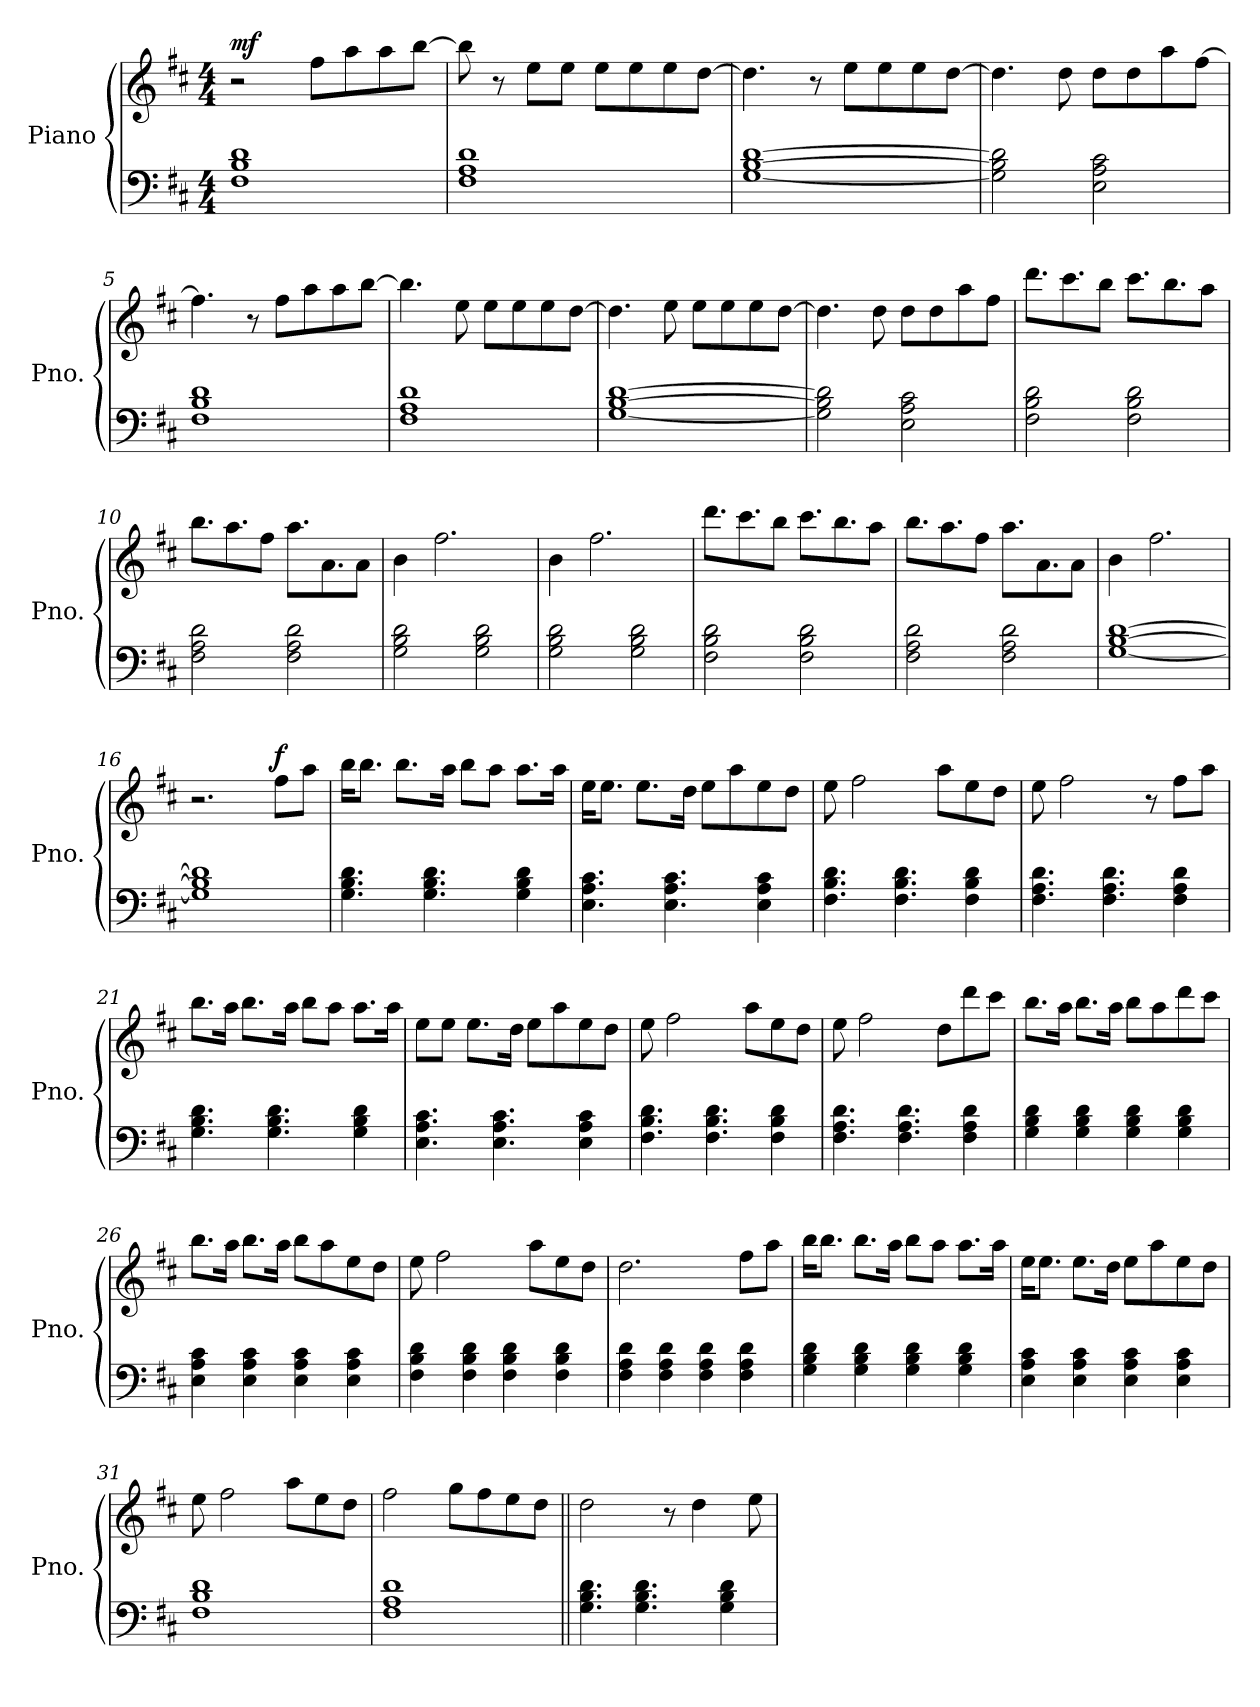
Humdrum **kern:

**kern	**kern	**dynam
*part1	*part1	*part1
*staff2	*staff1	*staff1/2
*I"Piano	*	*
*I'Pno.	*	*
*clefF4	*clefG2	*
*k[f#c#]	*k[f#c#]	*
*M4/4	*M4/4	*
=1	=1	=1
!	!	!LO:DY:a
1F# 1B 1d	2r	mf
.	8ff#\L	.
.	8aa\	.
.	8aa\	.
.	[8bb\J	.
=2	=2	=2
1F# 1A 1d	8bb\]	.
.	8r	.
.	8ee\L	.
.	8ee\J	.
.	8ee\L	.
.	8ee\	.
.	8ee\	.
.	[8dd\J	.
=3	=3	=3
[1G [1B [1d	4.dd\]	.
.	8r	.
.	8ee\L	.
.	8ee\	.
.	8ee\	.
.	[8dd\J	.
=4	=4	=4
2G\] 2B\] 2d\]	4.dd\]	.
.	8dd\	.
2E\ 2A\ 2c#\	8dd\L	.
.	8dd\	.
.	8aa\	.
.	[8ff#\J	.
=5	=5	=5
1F# 1B 1d	4.ff#\]	.
.	8r	.
.	8ff#\L	.
.	8aa\	.
.	8aa\	.
.	[8bb\J	.
!!LO:LB:g=z
=6	=6	=6
1F# 1A 1d	4.bb\]	.
.	8ee\	.
.	8ee\L	.
.	8ee\	.
.	8ee\	.
.	[8dd\J	.
=7	=7	=7
[1G [1B [1d	4.dd\]	.
.	8ee\	.
.	8ee\L	.
.	8ee\	.
.	8ee\	.
.	[8dd\J	.
=8	=8	=8
2G\] 2B\] 2d\]	4.dd\]	.
.	8dd\	.
2E\ 2A\ 2c#\	8dd\L	.
.	8dd\	.
.	8aa\	.
.	8ff#\J	.
=9	=9	=9
2F#\ 2B\ 2d\	8.ddd\L	.
.	8.ccc#\	.
.	8bb\J	.
2F#\ 2B\ 2d\	8.ccc#\L	.
.	8.bb\	.
.	8aa\J	.
=10	=10	=10
2F#\ 2A\ 2d\	8.bb\L	.
.	8.aa\	.
.	8ff#\J	.
2F#\ 2A\ 2d\	8.aa\L	.
.	8.a\	.
.	8a\J	.
!!LO:LB:g=z
=11	=11	=11
2G\ 2B\ 2d\	4b\	.
.	2.ff#\	.
2G\ 2B\ 2d\	.	.
=12	=12	=12
2G\ 2B\ 2d\	4b\	.
.	2.ff#\	.
2G\ 2B\ 2d\	.	.
=13	=13	=13
2F#\ 2B\ 2d\	8.ddd\L	.
.	8.ccc#\	.
.	8bb\J	.
2F#\ 2B\ 2d\	8.ccc#\L	.
.	8.bb\	.
.	8aa\J	.
=14	=14	=14
2F#\ 2A\ 2d\	8.bb\L	.
.	8.aa\	.
.	8ff#\J	.
2F#\ 2A\ 2d\	8.aa\L	.
.	8.a\	.
.	8a\J	.
=15	=15	=15
[1G [1B [1d	4b\	.
.	2.ff#\	.
=16	=16	=16
1G] 1B] 1d]	2.r	.
!	!	!LO:DY:a
.	8ff#\L	f
.	8aa\J	.
!!LO:LB:g=z
=17	=17	=17
4.G\ 4.B\ 4.d\	16bb\KL	.
.	8.bb\J	.
.	8.bb\L	.
4.G\ 4.B\ 4.d\	.	.
.	16aa\Jk	.
.	8bb\L	.
.	8aa\J	.
4G\ 4B\ 4d\	8.aa\L	.
.	16aa\Jk	.
=18	=18	=18
4.E\ 4.A\ 4.c#\	16ee\KL	.
.	8.ee\J	.
.	8.ee\L	.
4.E\ 4.A\ 4.c#\	.	.
.	16dd\Jk	.
.	8ee\L	.
.	8aa\	.
4E\ 4A\ 4c#\	8ee\	.
.	8dd\J	.
=19	=19	=19
4.F#\ 4.B\ 4.d\	8ee\	.
.	2ff#\	.
4.F#\ 4.B\ 4.d\	.	.
.	8aa\L	.
4F#\ 4B\ 4d\	8ee\	.
.	8dd\J	.
=20	=20	=20
4.F#\ 4.A\ 4.d\	8ee\	.
.	2ff#\	.
4.F#\ 4.A\ 4.d\	.	.
.	8r	.
4F#\ 4A\ 4d\	8ff#\L	.
.	8aa\J	.
!!LO:LB:g=z
=21	=21	=21
4.G\ 4.B\ 4.d\	8.bb\L	.
.	16aa\Jk	.
.	8.bb\L	.
4.G\ 4.B\ 4.d\	.	.
.	16aa\Jk	.
.	8bb\L	.
.	8aa\J	.
4G\ 4B\ 4d\	8.aa\L	.
.	16aa\Jk	.
=22	=22	=22
4.E\ 4.A\ 4.c#\	8ee\L	.
.	8ee\J	.
.	8.ee\L	.
4.E\ 4.A\ 4.c#\	.	.
.	16dd\Jk	.
.	8ee\L	.
.	8aa\	.
4E\ 4A\ 4c#\	8ee\	.
.	8dd\J	.
=23	=23	=23
4.F#\ 4.B\ 4.d\	8ee\	.
.	2ff#\	.
4.F#\ 4.B\ 4.d\	.	.
.	8aa\L	.
4F#\ 4B\ 4d\	8ee\	.
.	8dd\J	.
=24	=24	=24
4.F#\ 4.A\ 4.d\	8ee\	.
.	2ff#\	.
4.F#\ 4.A\ 4.d\	.	.
.	8dd\L	.
4F#\ 4A\ 4d\	8ddd\	.
.	8ccc#\J	.
!!LO:PB:g=z
=25	=25	=25
4G\ 4B\ 4d\	8.bb\L	.
.	16aa\Jk	.
4G\ 4B\ 4d\	8.bb\L	.
.	16aa\Jk	.
4G\ 4B\ 4d\	8bb\L	.
.	8aa\	.
4G\ 4B\ 4d\	8ddd\	.
.	8ccc#\J	.
=26	=26	=26
4E\ 4A\ 4c#\	8.bb\L	.
.	16aa\Jk	.
4E\ 4A\ 4c#\	8.bb\L	.
.	16aa\Jk	.
4E\ 4A\ 4c#\	8bb\L	.
.	8aa\	.
4E\ 4A\ 4c#\	8ee\	.
.	8dd\J	.
=27	=27	=27
4F#\ 4B\ 4d\	8ee\	.
.	2ff#\	.
4F#\ 4B\ 4d\	.	.
4F#\ 4B\ 4d\	.	.
.	8aa\L	.
4F#\ 4B\ 4d\	8ee\	.
.	8dd\J	.
=28	=28	=28
4F#\ 4A\ 4d\	2.dd\	.
4F#\ 4A\ 4d\	.	.
4F#\ 4A\ 4d\	.	.
4F#\ 4A\ 4d\	8ff#\L	.
.	8aa\J	.
!!LO:LB:g=z
=29	=29	=29
4G\ 4B\ 4d\	16bb\KL	.
.	8.bb\J	.
4G\ 4B\ 4d\	8.bb\L	.
.	16aa\Jk	.
4G\ 4B\ 4d\	8bb\L	.
.	8aa\J	.
4G\ 4B\ 4d\	8.aa\L	.
.	16aa\Jk	.
=30	=30	=30
4E\ 4A\ 4c#\	16ee\KL	.
.	8.ee\J	.
4E\ 4A\ 4c#\	8.ee\L	.
.	16dd\Jk	.
4E\ 4A\ 4c#\	8ee\L	.
.	8aa\	.
4E\ 4A\ 4c#\	8ee\	.
.	8dd\J	.
=31	=31	=31
1F# 1B 1d	8ee\	.
.	2ff#\	.
.	8aa\L	.
.	8ee\	.
.	8dd\J	.
=32	=32	=32
1F# 1A 1d	2ff#\	.
.	8gg\L	.
.	8ff#\	.
.	8ee\	.
.	8dd\J	.
=33||	=33||	=33||
4.G\ 4.B\ 4.d\	2dd\	.
4.G\ 4.B\ 4.d\	.	.
.	8r	.
.	4dd\	.
4G\ 4B\ 4d\	.	.
.	8ee\	.
=	=	=
*-	*-	*-
